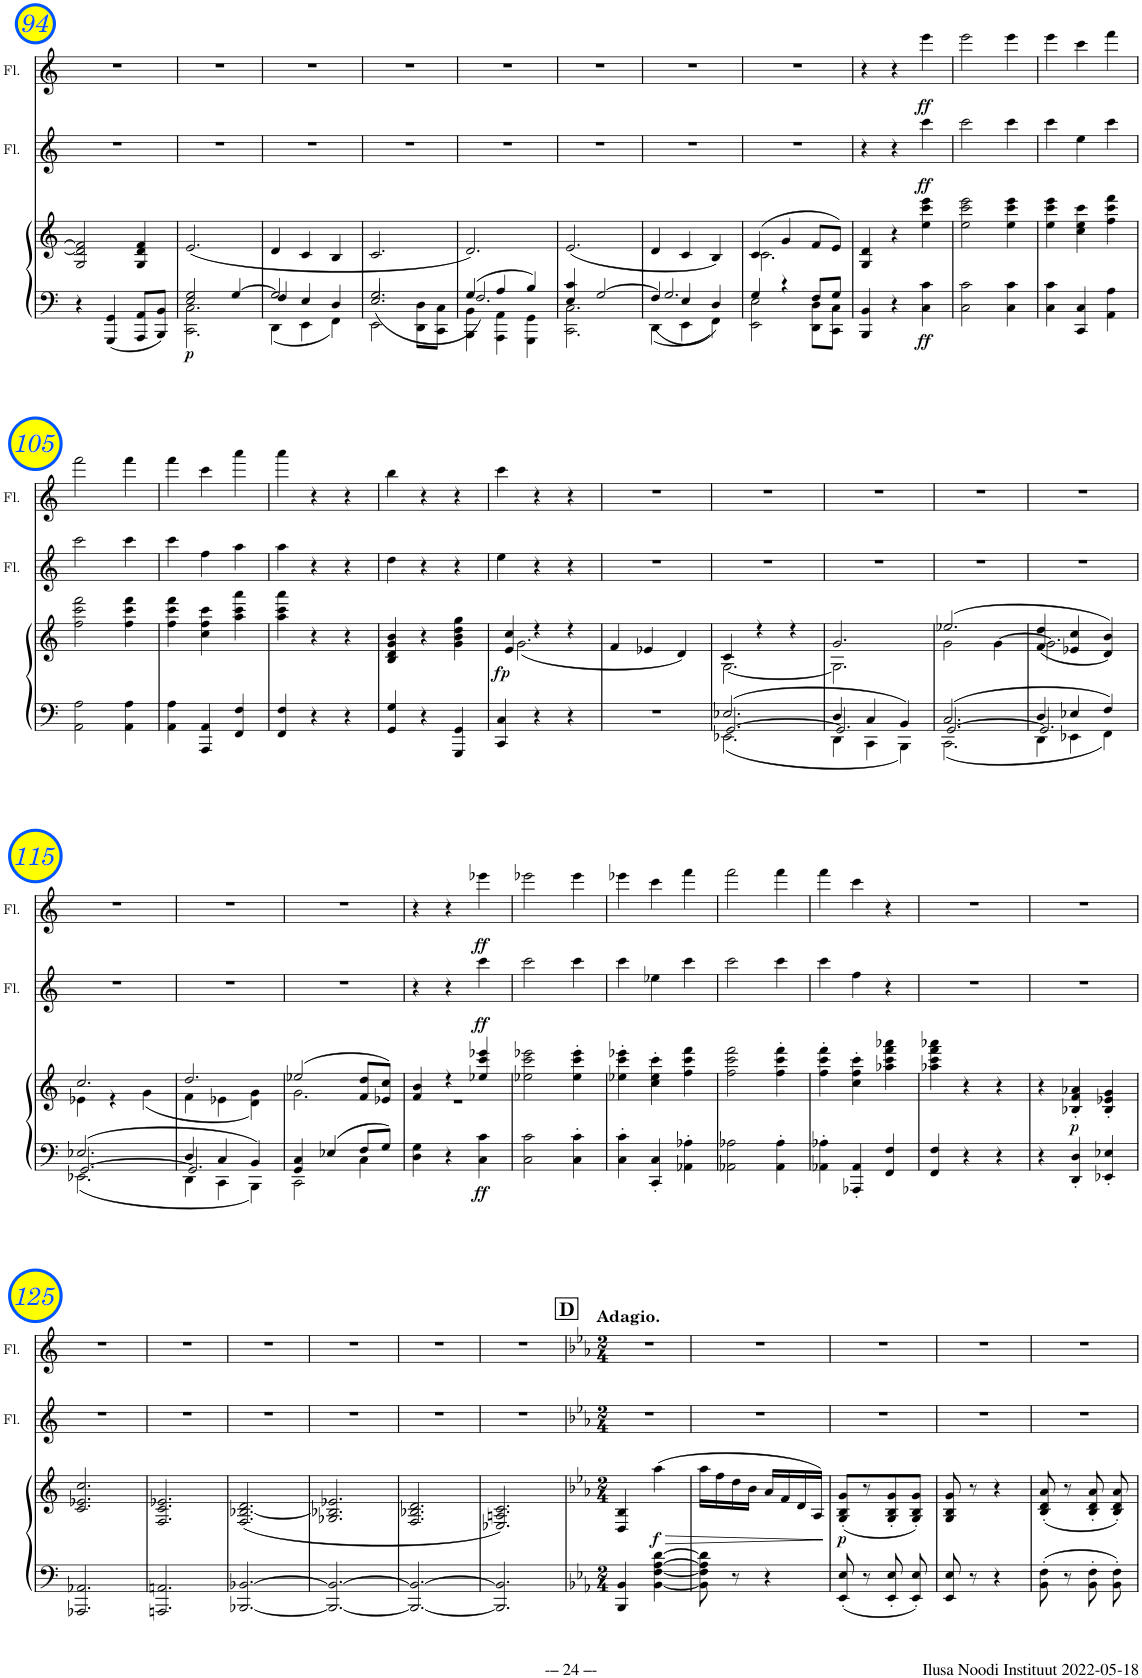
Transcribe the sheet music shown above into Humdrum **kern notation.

**kern	**kern	**dynam	**kern	**dynam	**kern	**dynam
*part3	*part3	*part3	*part2	*part2	*part1	*part1
*staff4	*staff3	*staff3/4	*staff2	*staff2	*staff1	*staff1
*I"Piano	*	*	*I"Flute	*	*I"Flute	*
*I'Pno	*	*	*I'Fl.	*	*I'Fl.	*
!!LO:PB:g=z
*clefG2	*clefF4	*	*clefG2	*	*clefG2	*
*k[]	*k[]	*	*k[]	*	*k[]	*
*M3/4	*M3/4	*	*M3/4	*	*M3/4	*
=94	=94	=94	=94	=94	=94	=94
4r	2G/ 2d/] 2f/]	.	2.r	.	2.r	.
4GGG/ 4GG/	.	.	.	.	.	.
8AAA/ 8AA/L	4G/ 4d/ 4f/	.	.	.	.	.
8BBB/ 8BB/J	.	.	.	.	.	.
=95	=95	=95	=95	=95	=95	=95
*^	*	*	*	*	*	*
!	!	!	!LO:DY:b=2	!	!	!	!
2E/ 2G/	2.CC\ 2.C\	(<2.e/	p	2.r	.	2.r	.
[4G/	.	.	.	.	.	.	.
=96	=96	=96	=96	=96	=96	=96	=96
*	*^	*	*	*	*	*	*
2.G/]	4DD\	4F/	4d/	.	2.r	.	2.r	.
.	4EE\	4E/	4c/	.	.	.	.	.
.	4FF\	4D/	4B/	.	.	.	.	.
=97	=97	=97	=97	=97	=97	=97	=97	=97
2.E/	2EE\	2.G/	2.c/	.	2.r	.	2.r	.
.	8DD\ 8D\L	.	.	.	.	.	.	.
.	8CC\ 8C\J	.	.	.	.	.	.	.
=98	=98	=98	=98	=98	=98	=98	=98	=98
4G/	4BBB\ 4BB\	2.F/	2.d/)	.	2.r	.	2.r	.
4A/	4AAA\ 4AA\	.	.	.	.	.	.	.
4B/	4GGG\ 4GG\	.	.	.	.	.	.	.
*	*v	*v	*	*	*	*	*	*
=99	=99	=99	=99	=99	=99	=99	=99
4E/ 4c/	2.CC\ 2.C\	(2.e/	.	2.r	.	2.r	.
[2G/	.	.	.	.	.	.	.
=100	=100	=100	=100	=100	=100	=100	=100
*	*^	*	*	*	*	*	*
2.G/]	4DD\	4F/	4d/	.	2.r	.	2.r	.
.	4EE\	4E/	4c/	.	.	.	.	.
.	4FF\	4D/	4B/)	.	.	.	.	.
*	*v	*v	*	*	*	*	*	*
=101	=101	=101	=101	=101	=101	=101	=101
*	*	*^	*	*	*	*	*
4G/	2EE\ 2E\	(4c/	2.c\	.	2.r	.	2.r	.
4r	.	4g/	.	.	.	.	.	.
8F/L	8DD\ 8D\L	8f/L	.	.	.	.	.	.
8G/J	8CC\ 8C\J	8e/J)	.	.	.	.	.	.
*v	*v	*	*	*	*	*	*	*
*	*v	*v	*	*	*	*	*
=102	=102	=102	=102	=102	=102	=102
4BBB/ 4BB/	4G/ 4d/	.	4r	.	4r	.
4r	4r	.	4r	.	4r	.
!	!	!LO:DY:b=2	!	!LO:DY:b	!	!LO:DY:b
4C\ 4c\	4ee\ 4ccc\ 4eee\	ff	4ccc\	ff	4eee\	ff
=103	=103	=103	=103	=103	=103	=103
2C\ 2c\	2ee\ 2ccc\ 2eee\	.	2ccc\	.	2eee\	.
4C\ 4c\	4ee\ 4ccc\ 4eee\	.	4ccc\	.	4eee\	.
=104	=104	=104	=104	=104	=104	=104
4C\ 4c\	4ee\ 4ccc\ 4eee\	.	4ccc\	.	4eee\	.
4CC/ 4C/	4cc\ 4ee\ 4ccc\	.	4ee\	.	4ccc\	.
4AA\ 4A\	4ff\ 4ccc\ 4fff\	.	4ccc\	.	4fff\	.
!!LO:LB:g=z
=105	=105	=105	=105	=105	=105	=105
2AA\ 2A\	2ff\ 2ccc\ 2fff\	.	2ccc\	.	2fff\	.
4AA\ 4A\	4ff\ 4ccc\ 4fff\	.	4ccc\	.	4fff\	.
=106	=106	=106	=106	=106	=106	=106
4AA\ 4A\	4ff\ 4ccc\ 4fff\	.	4ccc\	.	4fff\	.
4AAA/ 4AA/	4cc\ 4ff\ 4ccc\	.	4ff\	.	4ccc\	.
4FF/ 4F/	4aa\ 4ccc\ 4aaa\	.	4aa\	.	4aaa\	.
=107	=107	=107	=107	=107	=107	=107
4FF/ 4F/	4aa\ 4ccc\ 4aaa\	.	4aa\	.	4aaa\	.
4r	4r	.	4r	.	4r	.
4r	4r	.	4r	.	4r	.
=108	=108	=108	=108	=108	=108	=108
4GG/ 4G/	4B/ 4d/ 4g/ 4b/	.	4dd\	.	4bb\	.
4r	4r	.	4r	.	4r	.
4GGG/ 4GG/	4g\ 4b\ 4dd\ 4gg\	.	4r	.	4r	.
=109	=109	=109	=109	=109	=109	=109
*	*^	*	*	*	*	*
!	!	!	!LO:DY:b	!	!	!	!
4CC/ 4C/	4e/ 4cc/	(2.g\	fp	4ee\	.	4ccc\	.
4r	4r	.	.	4r	.	4r	.
4r	4r	.	.	4r	.	4r	.
*	*v	*v	*	*	*	*	*
=110	=110	=110	=110	=110	=110	=110
2.r	4f/	.	2.r	.	2.r	.
.	4e-X/	.	.	.	.	.
.	4d/)	.	.	.	.	.
=111	=111	=111	=111	=111	=111	=111
*^	*^	*	*	*	*	*
*	*^	*	*	*	*	*	*	*
2.E-X/	2.EE-X\	[2.GG/	4c/	[2.G\	.	2.r	.	2.r	.
.	.	.	4r	.	.	.	.	.	.
.	.	.	4r	.	.	.	.	.	.
=112	=112	=112	=112	=112	=112	=112	=112	=112	=112
4D/	4DD\	2.GG/]	2.g/	2.G\]	.	2.r	.	2.r	.
4C/	4CC\	.	.	.	.	.	.	.	.
4BB/	4BBB\	.	.	.	.	.	.	.	.
=113	=113	=113	=113	=113	=113	=113	=113	=113	=113
2.C/	2.CC\	[2.GG/	(2.ee-X/	2g\	.	2.r	.	2.r	.
.	.	.	.	[>4g\	.	.	.	.	.
=114	=114	=114	=114	=114	=114	=114	=114	=114	=114
4D/	4DD\	2.GG/]	(<4f/ 4dd/	2.g\]	.	2.r	.	2.r	.
4E-X/	4EE-X\	.	4e-X/ 4cc/	.	.	.	.	.	.
4F/	4FF\	.	4d/ 4b/))	.	.	.	.	.	.
!!LO:LB:g=z
=115	=115	=115	=115	=115	=115	=115	=115	=115	=115
2.E-X/	2.EE-X\	[2.GG/	2.cc/	4e-X\	.	2.r	.	2.r	.
.	.	.	.	4r	.	.	.	.	.
.	.	.	.	(4g\	.	.	.	.	.
=116	=116	=116	=116	=116	=116	=116	=116	=116	=116
4D/	4DD\	2.GG/]	2.dd/	4f\	.	2.r	.	2.r	.
4C/	4CC\	.	.	4e-X\	.	.	.	.	.
4BB/	4BBB\	.	.	4d\ 4g\)	.	.	.	.	.
*	*v	*v	*	*	*	*	*	*	*
=117	=117	=117	=117	=117	=117	=117	=117	=117
4GG/ 4C/	2CC\	(2ee-X/	2.g\	.	2.r	.	2.r	.
4E-X/	.	.	.	.	.	.	.	.
8F/L	4C\	8f/ 8dd/L	.	.	.	.	.	.
8G/J	.	8e-X/ 8cc/J)	.	.	.	.	.	.
*v	*v	*	*	*	*	*	*	*
=118	=118	=118	=118	=118	=118	=118	=118
4D\ 4G\	4f/ 4b/	2.r	.	4r	.	4r	.
4r	4r	.	.	4r	.	4r	.
!	!	!	!LO:DY:b=2	!	!LO:DY:b	!	!LO:DY:b
4C\ 4c\	4ee-X/ 4ccc/ 4eee-X/	.	ff	4ccc\	ff	4eee-X\	ff
*	*v	*v	*	*	*	*	*
=119	=119	=119	=119	=119	=119	=119
2C\ 2c\	2ee-X\ 2ccc\ 2eee-X\	.	2ccc\	.	2eee-X\	.
4C\' 4c\'	4ee-\' 4ccc\' 4eee-\'	.	4ccc\	.	4eee-\	.
=120	=120	=120	=120	=120	=120	=120
4C\' 4c\'	4ee-X\' 4ccc\' 4eee-X\'	.	4ccc\	.	4eee-X\	.
4CC/' 4C/'	4cc\' 4ee-\' 4ccc\'	.	4ee-X\	.	4ccc\	.
4AA-X\' 4A-X\'	4ff\ 4ccc\ 4fff\	.	4ccc\	.	4fff\	.
=121	=121	=121	=121	=121	=121	=121
2AA-X\ 2A-X\	2ff\ 2ccc\ 2fff\	.	2ccc\	.	2fff\	.
4AA-\' 4A-\'	4ff\' 4ccc\' 4fff\'	.	4ccc\	.	4fff\	.
=122	=122	=122	=122	=122	=122	=122
4AA-X\' 4A-X\'	4ff\' 4ccc\' 4fff\'	.	4ccc\	.	4fff\	.
4AAA-X/' 4AA-/'	4cc\' 4ff\' 4ccc\'	.	4ff\	.	4ccc\	.
4FF/ 4F/	4aa-X\ 4ccc\ 4fff\ 4aaa-X\	.	4r	.	4r	.
=123	=123	=123	=123	=123	=123	=123
4FF/ 4F/	4aa-X\ 4ccc\ 4fff\ 4aaa-X\	.	2.r	.	2.r	.
4r	4r	.	.	.	.	.
4r	4r	.	.	.	.	.
=124	=124	=124	=124	=124	=124	=124
4r	4r	.	2.r	.	2.r	.
!	!	!LO:DY:b	!	!	!	!
4DD/' 4D/'	4B-X/' 4f/' 4a-X/'	p	.	.	.	.
4EE-X/' 4E-X/'	4B-/' 4e-X/' 4g/'	.	.	.	.	.
!!LO:LB:g=z
=125	=125	=125	=125	=125	=125	=125
2.AAA-X/ 2.AA-X/	2.c/ 2.e-X/ 2.cc/	.	2.r	.	2.r	.
=126	=126	=126	=126	=126	=126	=126
2.AAAn/ 2.AAn/	2.F/ 2.c/ 2.e-X/	.	2.r	.	2.r	.
=127	=127	=127	=127	=127	=127	=127
[2.BBB-X/ [2.BB-X/	(2.F/ [2.B-X/ 2.d/	.	2.r	.	2.r	.
=128	=128	=128	=128	=128	=128	=128
2.BBB-/_ 2.BB-/_	2.G-X/ 2.B-X/] 2.e-X/	.	2.r	.	2.r	.
=129	=129	=129	=129	=129	=129	=129
2.BBB-/_ 2.BB-/_	2.F/ 2.B-X/ 2.d/	.	2.r	.	2.r	.
=130	=130	=130	=130	=130	=130	=130
2.BBB-/] 2.BB-/]	2.E-X/ 2.An/ 2.c/)	.	2.r	.	2.r	.
=131	=131	=131	=131	=131	=131	=131
!!LO:REH:place=s1:a:B:cj:fs=14:t=D
*k[b-e-a-]	*k[b-e-a-]	*	*k[b-e-a-]	*	*k[b-e-a-]	*
*M2/4	*M2/4	*	*M2/4	*	*M2/4	*
!	!	!	!	!	!LO:TX:a:B:t=Adagio.	!
4BBB-/ 4BB-/	4D/ 4B-/	.	2r	.	2r	.
!	!	!LO:HP:b	!	!	!	!
!	!	!LO:DY:n=1:b	!	!	!	!
[4BB-\ [4F\ [4A-\ [4d\	(4aa-\	> f	.	.	.	.
=132	=132	=132	=132	=132	=132	=132
8BB-\] 8F\] 8A-\] 8d\]	16aa-\LL	.	2r	.	2r	.
.	16ff\	.	.	.	.	.
8r	16dd\	.	.	.	.	.
.	16b-\JJ	.	.	.	.	.
4r	16a-/LL	.	.	.	.	.
.	16f/	.	.	.	.	.
.	16d/	.	.	.	.	.
.	16A-/JJ)	.	.	.	.	.
.	.	]	.	.	.	.
=133	=133	=133	=133	=133	=133	=133
!	!	!LO:DY:b	!	!	!	!
8EE-/' 8E-/'	(8G/' 8B-/' 8g/'L	p	2r	.	2r	.
8r	8r	.	.	.	.	.
8EE-/' 8E-/'	8G/' 8B-/' 8g/'	.	.	.	.	.
8EE-/' 8E-/'	8G/' 8B-/' 8g/'J)	.	.	.	.	.
=134	=134	=134	=134	=134	=134	=134
8EE-/ 8E-/	8G/ 8B-/ 8g/	.	2r	.	2r	.
8r	8r	.	.	.	.	.
4r	4r	.	.	.	.	.
=135	=135	=135	=135	=135	=135	=135
8BB-\' 8F\'	(8B-/' 8d/' 8a-/'	.	2r	.	2r	.
8r	8r	.	.	.	.	.
8BB-\' 8F\'	8B-/' 8d/' 8a-/'	.	.	.	.	.
8BB-\' 8F\'	8B-/' 8d/' 8a-/')	.	.	.	.	.
=	=	=	=	=	=	=
*-	*-	*-	*-	*-	*-	*-
